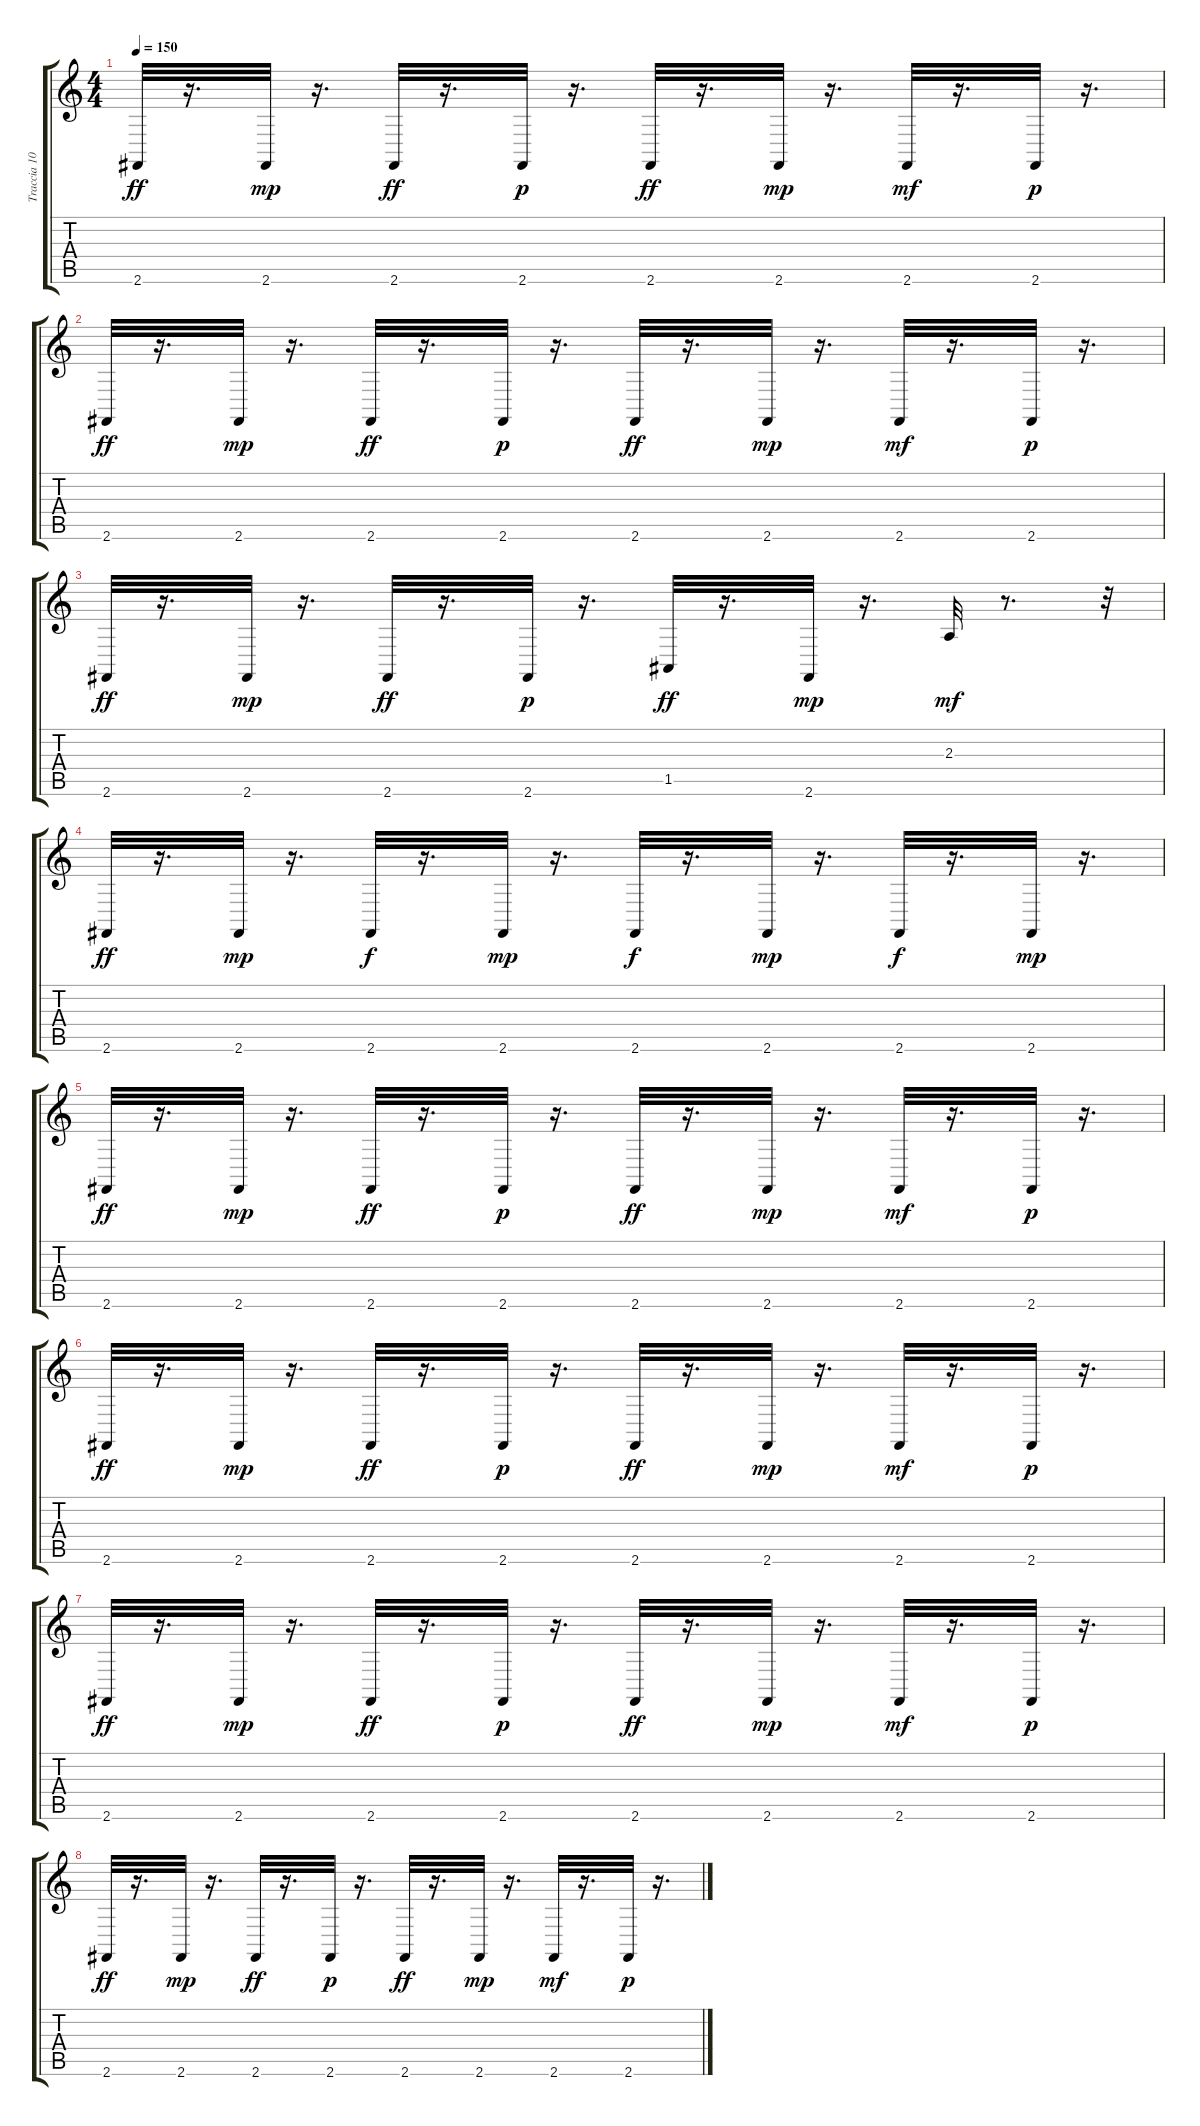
\track ("Traccia 10" "Traccia 10") {instrument acousticgrandpiano}
\staff {score tabs}
\tuning (E4 B3 G3 D3 A2 E2) {hide}
\ts (4 4)
\tempo 150
\clef g2
\ks c
2.6.32{dy ff} r.16{d} 2.6.32{dy mp} r.16{d} 2.6.32{dy ff} r.16{d} 2.6.32{dy p} r.16{d} 2.6.32{dy ff} r.16{d} 2.6.32{dy mp} r.16{d} 2.6.32{dy mf} r.16{d} 2.6.32{dy p} r.16{d} |
2.6.32{dy ff} r.16{d} 2.6.32{dy mp} r.16{d} 2.6.32{dy ff} r.16{d} 2.6.32{dy p} r.16{d} 2.6.32{dy ff} r.16{d} 2.6.32{dy mp} r.16{d} 2.6.32{dy mf} r.16{d} 2.6.32{dy p} r.16{d} |
2.6.32{dy ff} r.16{d} 2.6.32{dy mp} r.16{d} 2.6.32{dy ff} r.16{d} 2.6.32{dy p} r.16{d} 1.5.32{dy ff} r.16{d} 2.6.32{dy mp} r.16{d} 2.3.32{dy mf} r.8{d} r.32 |
2.6.32{dy ff} r.16{d} 2.6.32{dy mp} r.16{d} 2.6.32{dy f} r.16{d} 2.6.32{dy mp} r.16{d} 2.6.32{dy f} r.16{d} 2.6.32{dy mp} r.16{d} 2.6.32{dy f} r.16{d} 2.6.32{dy mp} r.16{d} |
2.6.32{dy ff} r.16{d} 2.6.32{dy mp} r.16{d} 2.6.32{dy ff} r.16{d} 2.6.32{dy p} r.16{d} 2.6.32{dy ff} r.16{d} 2.6.32{dy mp} r.16{d} 2.6.32{dy mf} r.16{d} 2.6.32{dy p} r.16{d} |
2.6.32{dy ff} r.16{d} 2.6.32{dy mp} r.16{d} 2.6.32{dy ff} r.16{d} 2.6.32{dy p} r.16{d} 2.6.32{dy ff} r.16{d} 2.6.32{dy mp} r.16{d} 2.6.32{dy mf} r.16{d} 2.6.32{dy p} r.16{d} |
2.6.32{dy ff} r.16{d} 2.6.32{dy mp} r.16{d} 2.6.32{dy ff} r.16{d} 2.6.32{dy p} r.16{d} 2.6.32{dy ff} r.16{d} 2.6.32{dy mp} r.16{d} 2.6.32{dy mf} r.16{d} 2.6.32{dy p} r.16{d} |
2.6.32{dy ff} r.16{d} 2.6.32{dy mp} r.16{d} 2.6.32{dy ff} r.16{d} 2.6.32{dy p} r.16{d} 2.6.32{dy ff} r.16{d} 2.6.32{dy mp} r.16{d} 2.6.32{dy mf} r.16{d} 2.6.32{dy p} r.16{d}
